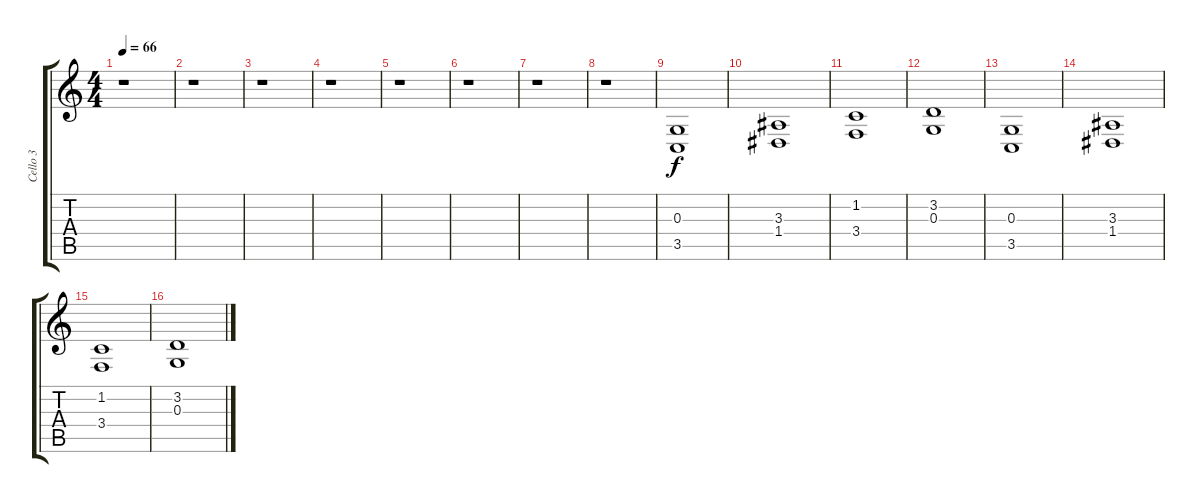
\track ("Cello 3" "Cello 3") {instrument cello}
\staff {score tabs}
\tuning (E4 B3 G3 D3 A2 E2) {hide}
\ts (4 4)
\tempo 66
\clef g2
\ks c
r.1{dy f instrument cello} |
r.1 |
r.1 |
r.1 |
r.1 |
r.1 |
r.1 |
r.1 |
(0.3 3.5).1 |
(3.3 1.4).1 |
(1.2 3.4).1 |
(3.2 0.3).1 |
(0.3 3.5).1 |
(3.3 1.4).1 |
(1.2 3.4).1 |
(3.2 0.3).1
